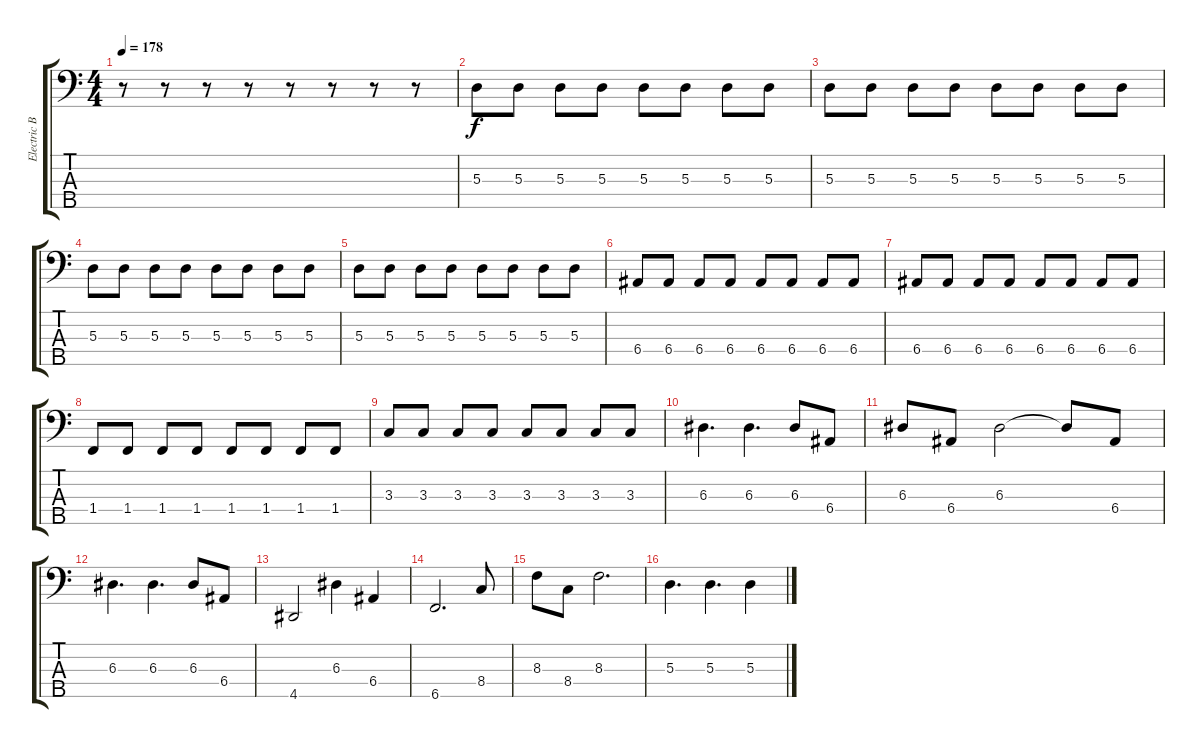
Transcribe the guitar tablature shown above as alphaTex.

\track ("Electric Bass" "Electric B") {instrument electricbassfinger}
\staff {score tabs}
\tuning (G2 D2 A1 E1 B0) {hide}
\ts (4 4)
\tempo 178
\clef f4
\ks c
r.8{dy f} r.8 r.8 r.8 r.8 r.8 r.8 r.8 |
5.3.8 5.3.8 5.3.8 5.3.8 5.3.8 5.3.8 5.3.8 5.3.8 |
5.3.8 5.3.8 5.3.8 5.3.8 5.3.8 5.3.8 5.3.8 5.3.8 |
5.3.8 5.3.8 5.3.8 5.3.8 5.3.8 5.3.8 5.3.8 5.3.8 |
5.3.8 5.3.8 5.3.8 5.3.8 5.3.8 5.3.8 5.3.8 5.3.8 |
6.4.8 6.4.8 6.4.8 6.4.8 6.4.8 6.4.8 6.4.8 6.4.8 |
6.4.8 6.4.8 6.4.8 6.4.8 6.4.8 6.4.8 6.4.8 6.4.8 |
1.4.8 1.4.8 1.4.8 1.4.8 1.4.8 1.4.8 1.4.8 1.4.8 |
3.3.8 3.3.8 3.3.8 3.3.8 3.3.8 3.3.8 3.3.8 3.3.8 |
\section ("" "")
6.3.4{d} 6.3.4{d} 6.3.8 6.4.8 |
6.3.8 6.4.8 6.3.2 6.3{t}.8 6.4.8 |
6.3.4{d} 6.3.4{d} 6.3.8 6.4.8 |
4.5.2 6.3.4 6.4.4 |
6.5.2{d} 8.4.8 |
8.3.8 8.4.8 8.3.2{d} |
5.3.4{d} 5.3.4{d} 5.3.4
